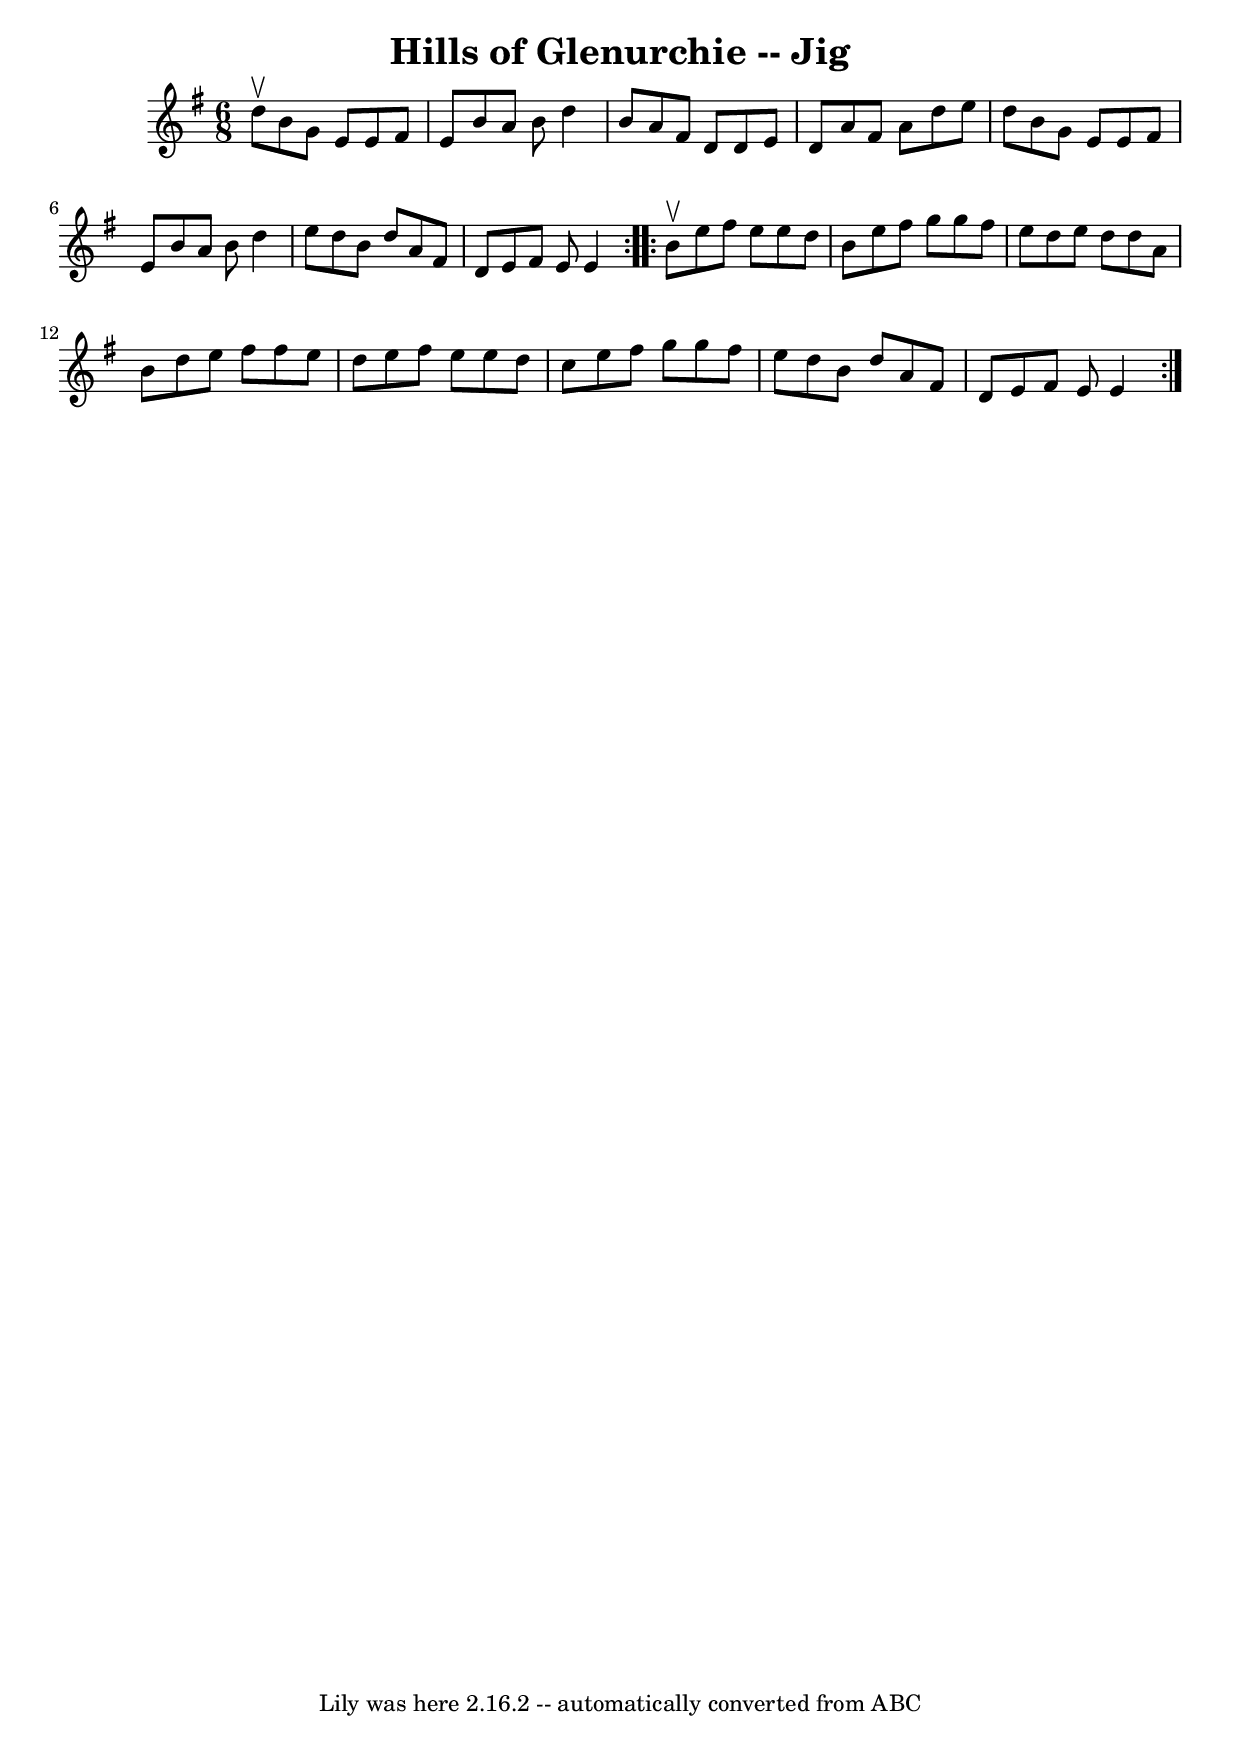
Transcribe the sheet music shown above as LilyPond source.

\version "2.16.2"
\include "Mammoth.ily"
\header {
  %% book = "Ryan's Mammoth Collection of Fiddle Tunes"
  crossRefNumber = "1"
  footnotes = ""
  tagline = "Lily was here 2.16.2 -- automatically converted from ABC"
  title = "Hills of Glenurchie -- Jig"

}
voicedefault =  {



  \repeat volta 2 {

    \time 6/8 
    \key e \minor
 d''8^\upbow       |
    b'8 g'8 e'8    
    e'8 fis'8 e'8    |
    b'8 a'8 b'8 d''4 b'8    |
    
    a'8 fis'8 d'8 d'8 e'8 d'8    |
    a'8 fis'8 a'8    
    d''8 e''8 d''8    |
    |
    b'8 g'8 e'8 e'8    
    fis'8 e'8    |
    b'8 a'8 b'8 d''4 e''8    |
    d''8 
    b'8 d''8 a'8 fis'8 d'8    |
    e'8 fis'8 e'8 e'4  
    
  }     
  \repeat volta 2 {
    b'8^\upbow       |
    e''8 fis''8 e''8 
    e''8 d''8 b'8    |
    e''8 fis''8 g''8 g''8 fis''8   
    e''8    |
    d''8 e''8 d''8 d''8 a'8 b'8    |
    
    d''8 e''8 fis''8 fis''8 e''8 d''8    |
    |
    
    e''8 fis''8 e''8 e''8 d''8 c''8    |
    e''8 fis''8    
    g''8 g''8 fis''8 e''8    |
    d''8 b'8 d''8 a'8    
    fis'8 d'8    |
    e'8 fis'8 e'8 e'4    
  }   

}

\score{
  <<

    \context Staff="default"
    {
      \voicedefault 
      
    }

  >>
  \layout {
    
  }
  \midi {
  }

}
